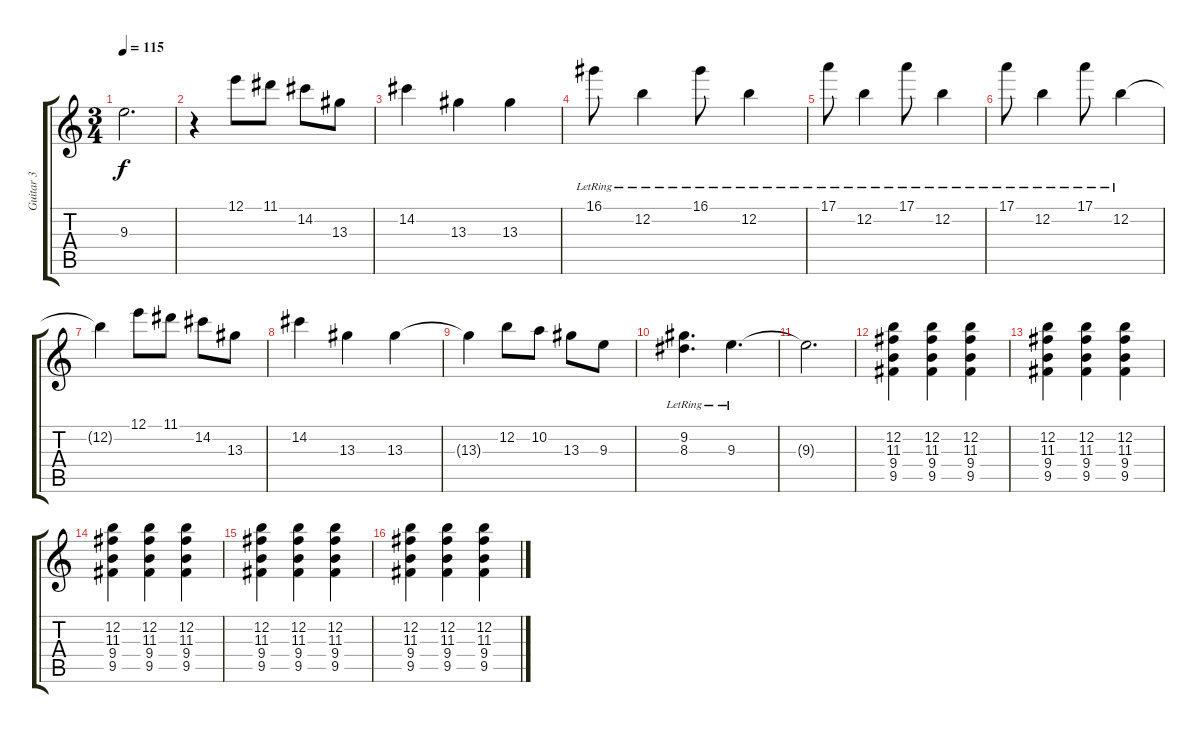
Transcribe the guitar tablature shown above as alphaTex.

\track ("Guitar 3" "Guitar 3") {instrument electricguitarjazz}
\staff {score tabs}
\tuning (E4 B3 G3 D3 A2 E2) {hide}
\ts (3 4)
\tempo 115
\clef g2
\ks c
9.3{t}.2{d dy f} |
r.4 12.1.8 11.1.8 14.2.8 13.3.8 |
14.2.4 13.3.4 13.3.4 |
16.1{lr}.8 12.2{lr}.4 16.1{lr}.8 12.2{lr}.4 |
17.1{lr}.8 12.2{lr}.4 17.1{lr}.8 12.2{lr}.4 |
17.1{lr}.8 12.2{lr}.4 17.1{lr}.8 12.2{lr}.4 |
12.2{t}.4 12.1.8 11.1.8 14.2.8 13.3.8 |
14.2.4 13.3.4 13.3.4 |
13.3{t}.4 12.2.8 10.2.8 13.3.8 9.3.8 |
(9.2{lr} 8.3{lr}).4{d} 9.3{lr}.4{d} |
9.3{t}.2{d} |
(12.2 11.3 9.4 9.5).4 (12.2 11.3 9.4 9.5).4 (12.2 11.3 9.4 9.5).4 |
(12.2 11.3 9.4 9.5).4 (12.2 11.3 9.4 9.5).4 (12.2 11.3 9.4 9.5).4 |
(12.2 11.3 9.4 9.5).4 (12.2 11.3 9.4 9.5).4 (12.2 11.3 9.4 9.5).4 |
(12.2 11.3 9.4 9.5).4 (12.2 11.3 9.4 9.5).4 (12.2 11.3 9.4 9.5).4 |
(12.2 11.3 9.4 9.5).4 (12.2 11.3 9.4 9.5).4 (12.2 11.3 9.4 9.5).4
